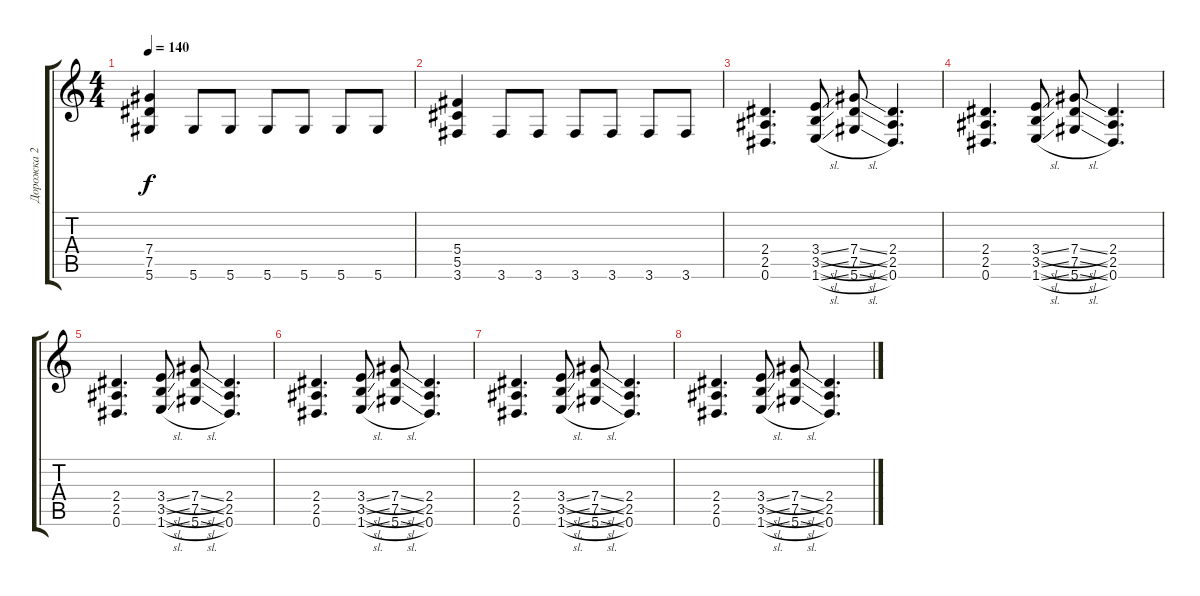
\track ("Дорожка 2" "Дорожка 2") {instrument distortionguitar}
\staff {score tabs}
\tuning (Eb4 Bb3 Gb3 Db3 Ab2 Eb2) {hide}
\ts (4 4)
\tempo 140
\clef g2
\ks c
(7.4 7.5 5.6).4{dy f} 5.6.8 5.6.8 5.6.8 5.6.8 5.6.8 5.6.8 |
(5.4 5.5 3.6).4 3.6.8 3.6.8 3.6.8 3.6.8 3.6.8 3.6.8 |
(2.4 2.5 0.6).4{d} (3.4{sl} 3.5{sl} 1.6{sl}).8 (7.4{sl} 7.5{sl} 5.6{sl}).8 (2.4 2.5 0.6).4{d} |
(2.4 2.5 0.6).4{d} (3.4{sl} 3.5{sl} 1.6{sl}).8 (7.4{sl} 7.5{sl} 5.6{sl}).8 (2.4 2.5 0.6).4{d} |
(2.4 2.5 0.6).4{d} (3.4{sl} 3.5{sl} 1.6{sl}).8 (7.4{sl} 7.5{sl} 5.6{sl}).8 (2.4 2.5 0.6).4{d} |
(2.4 2.5 0.6).4{d} (3.4{sl} 3.5{sl} 1.6{sl}).8 (7.4{sl} 7.5{sl} 5.6{sl}).8 (2.4 2.5 0.6).4{d} |
(2.4 2.5 0.6).4{d} (3.4{sl} 3.5{sl} 1.6{sl}).8 (7.4{sl} 7.5{sl} 5.6{sl}).8 (2.4 2.5 0.6).4{d} |
(2.4 2.5 0.6).4{d} (3.4{sl} 3.5{sl} 1.6{sl}).8 (7.4{sl} 7.5{sl} 5.6{sl}).8 (2.4 2.5 0.6).4{d}
